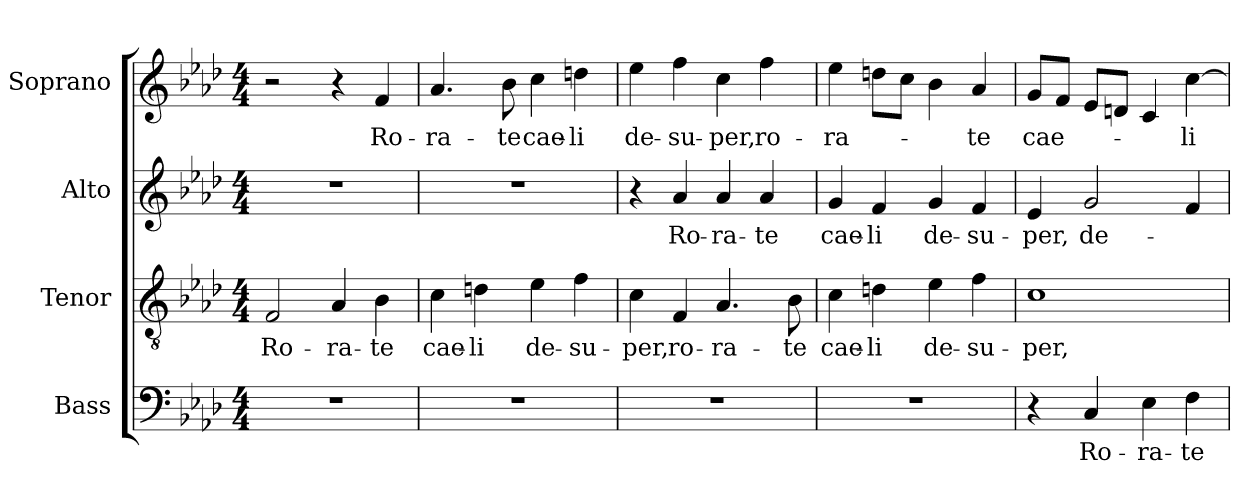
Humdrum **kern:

**kern	**text	**kern	**text	**kern	**text	**kern	**text
*part4	*part4	*part3	*part3	*part2	*part2	*part1	*part1
*staff4	*staff4	*staff3	*staff3	*staff2	*staff2	*staff1	*staff1
*I"Bass	*	*I"Tenor	*	*I"Alto	*	*I"Soprano	*
*I'B.	*	*I'T.	*	*I'A.	*	*I'S.	*
!!LO:PB:g=z
*clefF4	*	*clefGv2	*	*clefG2	*	*clefG2	*
*	*	*ITrd7c12	*	*	*	*	*
*k[b-e-a-d-]	*	*k[b-e-a-d-]	*	*k[b-e-a-d-]	*	*k[b-e-a-d-]	*
*A-:	*	*A-:	*	*A-:	*	*A-:	*
*M4/4	*	*M4/4	*	*M4/4	*	*M4/4	*
*MM104	*	*MM104	*	*MM104	*	*MM104	*
=1	=1	=1	=1	=1	=1	=1	=1
!	!	!	!LO:LY:b:color=#000000	!	!	!	!
1r	.	2FFi/	Ro-	1r	.	2r	.
!	!	!	!LO:LY:b:color=#000000	!	!	!	!
.	.	4AA-i/	-ra-	.	.	4r	.
!	!	!	!LO:LY:b:color=#000000	!	!	!	!
!	!	!	!	!	!	!	!LO:LY:b:color=#000000
.	.	4BB-i\	-te	.	.	4fi/	Ro-
=2	=2	=2	=2	=2	=2	=2	=2
!	!	!	!LO:LY:b:color=#000000	!	!	!	!
!	!	!	!	!	!	!	!LO:LY:b:color=#000000
1r	.	4Ci\	cae-	1r	.	4.a-i/	-ra-
!	!	!	!LO:LY:b:color=#000000	!	!	!	!
.	.	4Dni\	-li	.	.	.	.
!	!	!	!	!	!	!	!LO:LY:b:color=#000000
.	.	.	.	.	.	8b-i\	-te
!	!	!	!LO:LY:b:color=#000000	!	!	!	!
!	!	!	!	!	!	!	!LO:LY:b:color=#000000
.	.	4E-i\	de-	.	.	4cci\	cae-
!	!	!	!LO:LY:b:color=#000000	!	!	!	!
!	!	!	!	!	!	!	!LO:LY:b:color=#000000
.	.	4Fi\	-su-	.	.	4ddni\	-li
=3	=3	=3	=3	=3	=3	=3	=3
!	!	!	!LO:LY:b:color=#000000	!	!	!	!
!	!	!	!	!	!	!	!LO:LY:b:color=#000000
1r	.	4Ci\	-per,	4r	.	4ee-i\	de-
!	!	!	!LO:LY:b:color=#000000	!	!	!	!
!	!	!	!	!	!LO:LY:b:color=#000000	!	!
!	!	!	!	!	!	!	!LO:LY:b:color=#000000
.	.	4FFi/	ro-	4a-i/	Ro-	4ffi\	-su-
!	!	!	!LO:LY:b:color=#000000	!	!	!	!
!	!	!	!	!	!LO:LY:b:color=#000000	!	!
!	!	!	!	!	!	!	!LO:LY:b:color=#000000
.	.	4.AA-i/	-ra-	4a-i/	-ra-	4cci\	-per,
!	!	!	!	!	!LO:LY:b:color=#000000	!	!
!	!	!	!	!	!	!	!LO:LY:b:color=#000000
.	.	.	.	4a-i/	-te	4ffi\	ro-
!	!	!	!LO:LY:b:color=#000000	!	!	!	!
.	.	8BB-i\	-te	.	.	.	.
=4	=4	=4	=4	=4	=4	=4	=4
!	!	!	!LO:LY:b:color=#000000	!	!	!	!
!	!	!	!	!	!LO:LY:b:color=#000000	!	!
!	!	!	!	!	!	!	!LO:LY:b:color=#000000
1r	.	4Ci\	cae-	4gi/	cae-	4ee-i\	-ra-
!	!	!	!LO:LY:b:color=#000000	!	!	!	!
!	!	!	!	!	!LO:LY:b:color=#000000	!	!
.	.	4Dni\	-li	4fi/	-li	8ddni\L	.
.	.	.	.	.	.	8cci\J	.
!	!	!	!LO:LY:b:color=#000000	!	!	!	!
!	!	!	!	!	!LO:LY:b:color=#000000	!	!
.	.	4E-i\	de-	4gi/	de-	4b-i\	.
!	!	!	!LO:LY:b:color=#000000	!	!	!	!
!	!	!	!	!	!LO:LY:b:color=#000000	!	!
!	!	!	!	!	!	!	!LO:LY:b:color=#000000
.	.	4Fi\	-su-	4fi/	-su-	4a-i/	-te
!!LO:LB:g=z
=5	=5	=5	=5	=5	=5	=5	=5
!	!	!	!LO:LY:b:color=#000000	!	!	!	!
!	!	!	!	!	!LO:LY:b:color=#000000	!	!
!	!	!	!	!	!	!	!LO:LY:b:color=#000000
4r	.	1Ci	-per,	4e-i/	-per,	8gi/L	cae-
.	.	.	.	.	.	8fi/J	.
!	!LO:LY:b:color=#000000	!	!	!	!	!	!
!	!	!	!	!	!LO:LY:b:color=#000000	!	!
4Ci/	Ro-	.	.	2gi/	de-	8e-i/L	.
.	.	.	.	.	.	8dni/J	.
!	!LO:LY:b:color=#000000	!	!	!	!	!	!
4E-i\	-ra-	.	.	.	.	4ci/	.
!	!LO:LY:b:color=#000000	!	!	!	!	!	!
!	!	!	!	!	!	!	!LO:LY:b:color=#000000
4Fi\	-te	.	.	4fi/	.	[4cci\	-li
=	=	=	=	=	=	=	=
*-	*-	*-	*-	*-	*-	*-	*-
